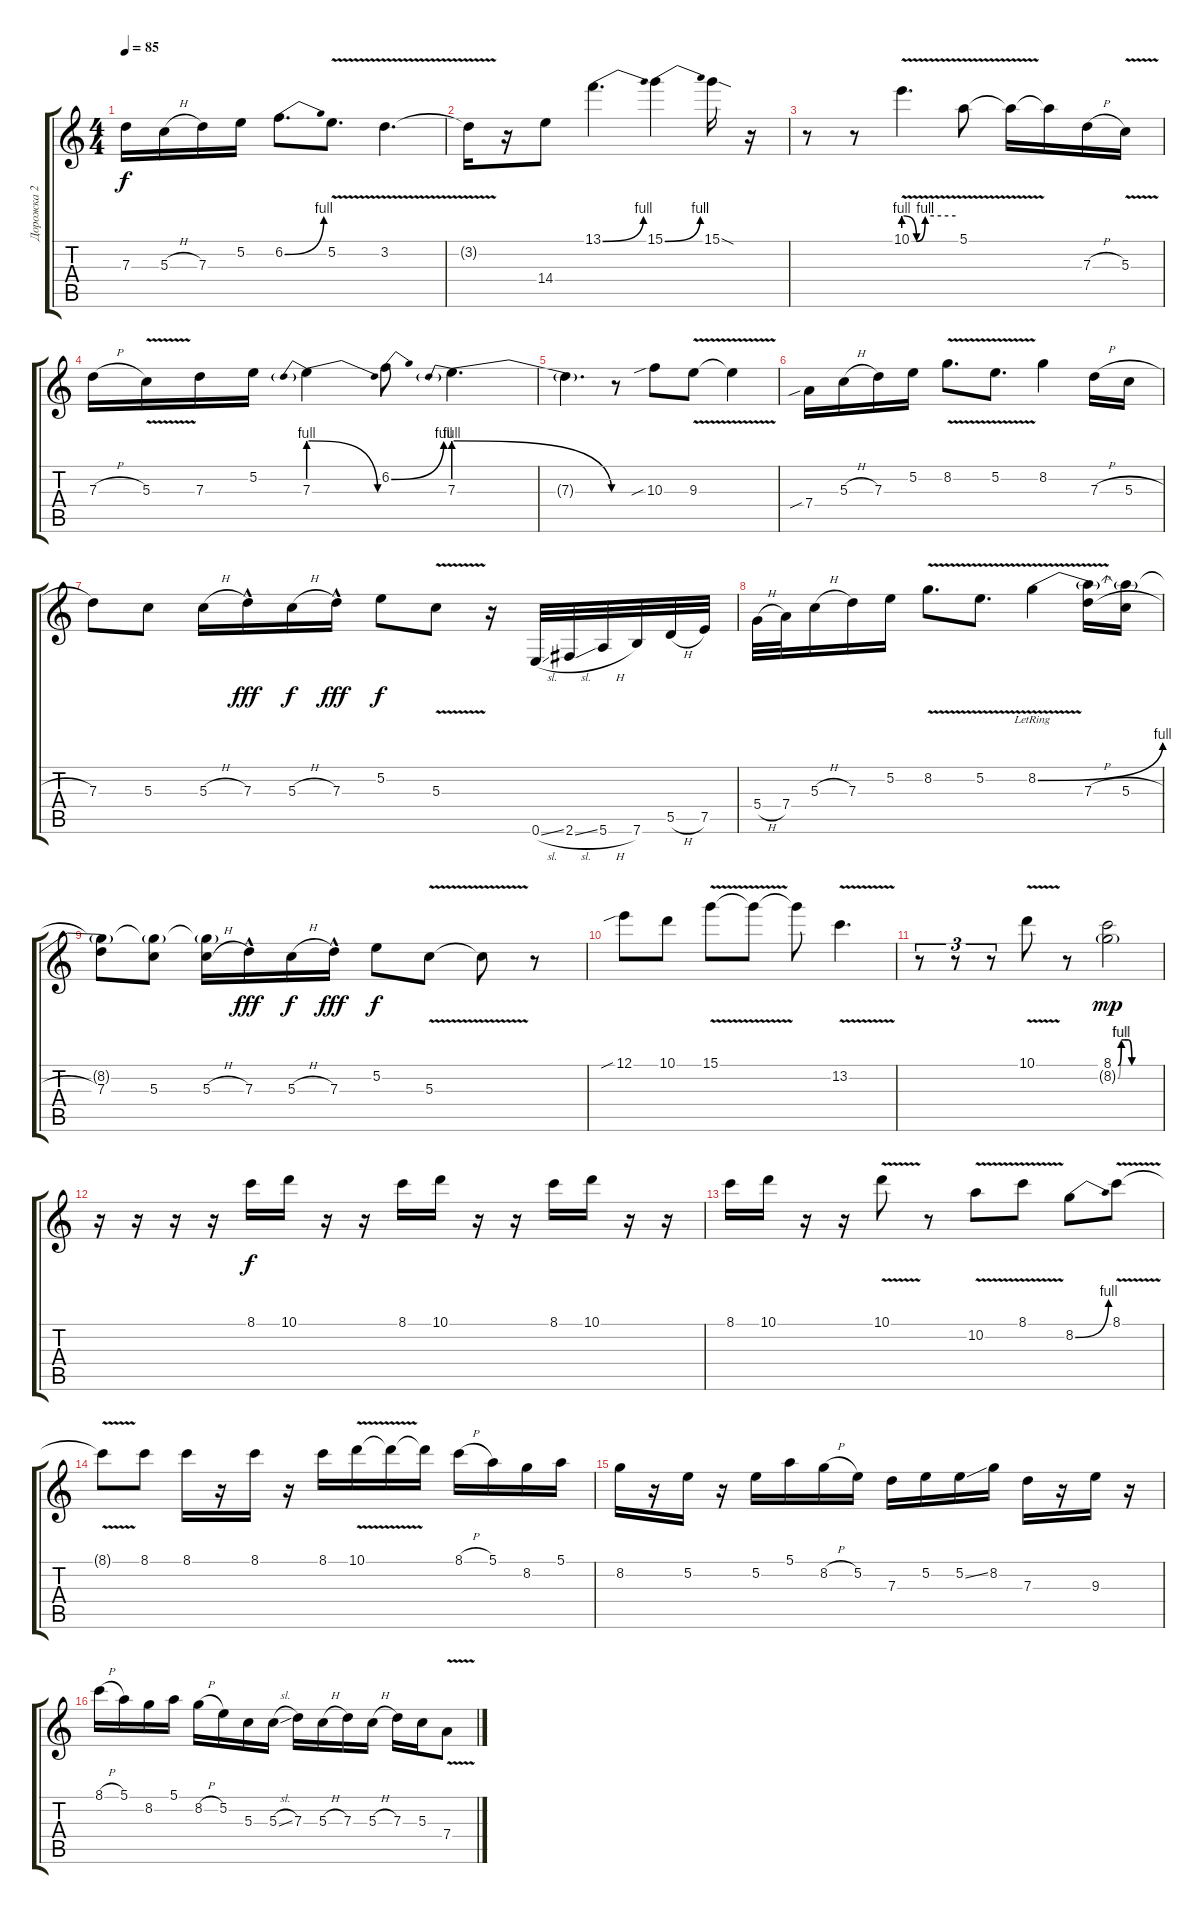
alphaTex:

\track ("Дорожка 2" "Дорожка 2") {instrument distortionguitar}
\staff {score tabs}
\tuning (E4 B3 G3 D3 A2 E2) {hide}
\ts (4 4)
\tempo 85
\clef g2
\ks c
7.3.16{dy f} 5.3{h}.16 7.3.16 5.2.16 6.2{be (bend 0 0 60 4)}.8{d} 5.2{v}.8{d} 3.2{v}.4{d} |
3.2{t}.16 r.16 14.4.8 13.1{be (bend 0 0 60 4)}.4{d} 15.1{be (bend 0 0 60 4)}.4 15.1{sod}.16 r.16 |
r.8 r.8 10.1{be (custom 0 4 15 0 25 4 60 4) v}.4{d} 5.1{v}.8 5.1{t}.16 5.1{t}.16 7.3{h}.16 5.3{v}.16 |
7.3{h}.16 5.3{v}.16 7.3.16 5.2.16 7.3{be (prebendrelease 0 4 60 0)}.4 6.2{be (bend 0 0 60 4)}.8 7.3{be (prebendrelease 0 4 60 0)}.4{d} |
7.3{t}.4{d} r.8 10.3{sib}.8 9.3{v}.8 9.3{t}.4 |
7.4{sib}.16 5.3{h}.16 7.3.16 5.2.16 8.2{v}.8{d} 5.2{v}.8{d} 8.2.4 7.3{h}.16 5.3{h}.16 |
7.3.8 5.3.8 5.3{h}.16 7.3{hac}.16{dy fff} 5.3{h}.16{dy f} 7.3{hac}.16{dy fff} 5.2.8{dy f} 5.3{v}.8 r.16 0.6{sl}.32 2.6{sl}.32 5.6{h}.32 7.6.32 5.5{h}.32 7.5.32 |
5.4{h}.32 7.4.32 5.3{h}.16 7.3.16 5.2.16 8.2{v}.8{d} 5.2{v}.8{d} 8.2{be (bend 0 0 60 4) v lr}.4 (8.2{t} 7.3{h}).16 (8.2{t} 5.3{h}).16 |
(8.2{t} 7.3).8 (8.2{t} 5.3).8 (8.2{t} 5.3{h}).16 7.3{hac}.16{dy fff} 5.3{h}.16{dy f} 7.3{hac}.16{dy fff} 5.2.8{dy f} 5.3{v}.8 5.3{t}.8 r.8 |
12.1{sib}.8 10.1.8 15.1{v}.8 15.1{t}.8 15.1{t}.8 13.2{v}.4{d} |
r.8{tu (3 2)} r.8{tu (3 2)} r.8{tu (3 2)} 10.1{v}.8 r.8 (8.1{be (custom 0 0 5 4 15 4 20 0 60 0)} 8.2{be (custom 0 0 4 4 15 4 20 0 60 0) g}).2{dy mp} |
r.16 r.16 r.16 r.16 8.1.16{dy f} 10.1.16 r.16 r.16 8.1.16 10.1.16 r.16 r.16 8.1.16 10.1.16 r.16 r.16 |
8.1.16 10.1.16 r.16 r.16 10.1{v}.8 r.8 10.2{v}.8 8.1{v}.8 8.2{be (bend 0 0 60 4)}.8 8.1{v}.8 |
8.1{t}.8 8.1.8 8.1.16 r.16 8.1.16 r.16 8.1.16 10.1{v}.16 10.1{t}.16 10.1{t}.16 8.1{h}.16 5.1.16 8.2.16 5.1.16 |
8.2.16 r.16 5.2.16 r.16 5.2.16 5.1.16 8.2{h}.16 5.2.16 7.3.16 5.2.16 5.2{ss}.16 8.2.16 7.3.16 r.16 9.3.16 r.16 |
8.1{h}.16 5.1.16 8.2.16 5.1.16 8.2{h}.16 5.2.16 5.3.16 5.3{sl}.16 7.3.16 5.3{h}.16 7.3.16 5.3{h}.16 7.3.16 5.3.16 7.4{v}.8
